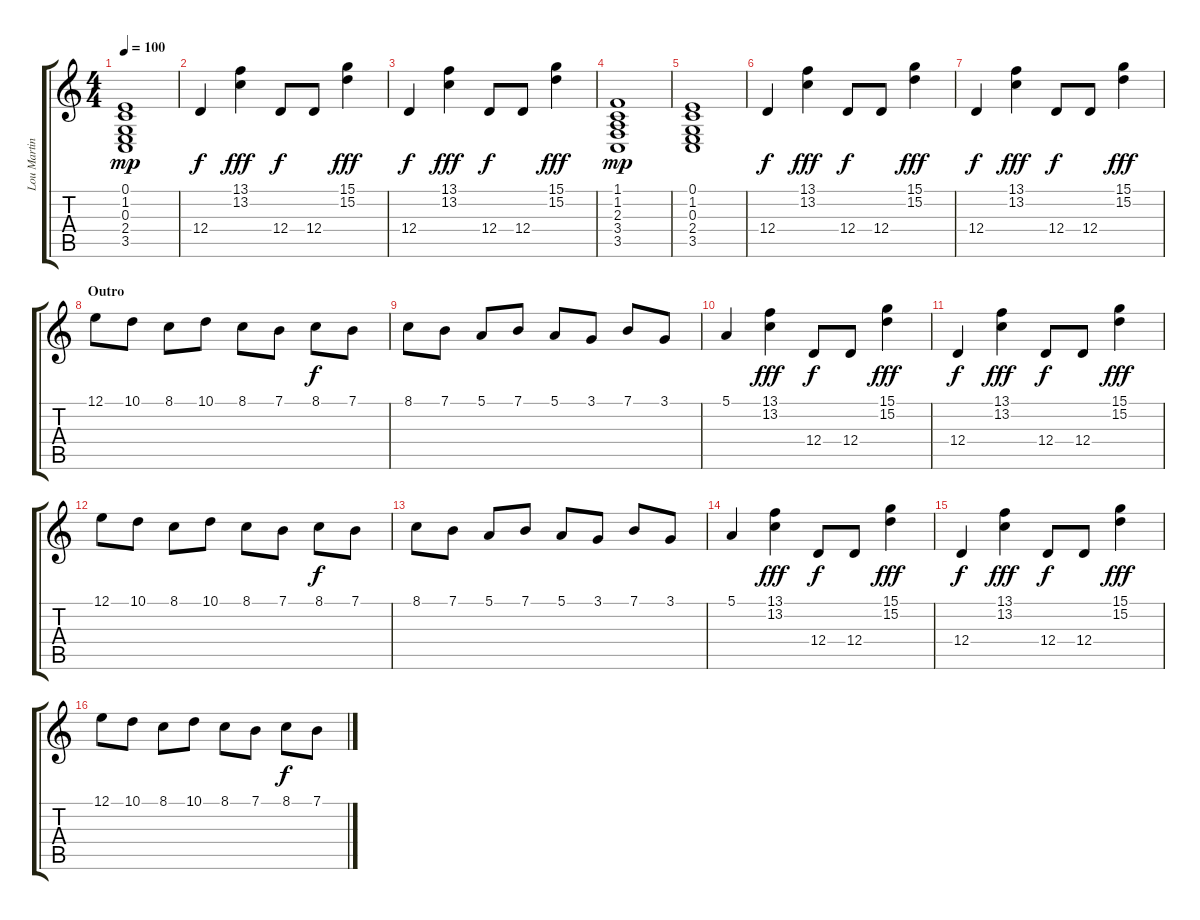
\track ("Lou Martin" "Lou Martin") {instrument rockorgan}
\staff {score tabs}
\tuning (E4 B3 G3 D3 A2 E2) {hide}
\ts (4 4)
\tempo 100
\clef g2
\ks c
(0.1 1.2 0.3 2.4 3.5).1{dy mp} |
12.4.4{dy f} (13.1 13.2).4{dy fff} 12.4.8{dy f} 12.4.8 (15.1 15.2).4{dy fff} |
12.4.4{dy f} (13.1 13.2).4{dy fff} 12.4.8{dy f} 12.4.8 (15.1 15.2).4{dy fff} |
(1.1 1.2 2.3 3.4 3.5).1{dy mp} |
(0.1 1.2 0.3 2.4 3.5).1 |
12.4.4{dy f} (13.1 13.2).4{dy fff} 12.4.8{dy f} 12.4.8 (15.1 15.2).4{dy fff} |
12.4.4{dy f} (13.1 13.2).4{dy fff} 12.4.8{dy f} 12.4.8 (15.1 15.2).4{dy fff} |
\section ("" "Outro")
12.1.8{volume 16 instrument synthstrings1} 10.1.8 8.1.8 10.1.8 8.1.8 7.1.8 8.1.8{dy f} 7.1.8 |
8.1.8 7.1.8 5.1.8 7.1.8 5.1.8 3.1.8 7.1.8 3.1.8 |
5.1.4 (13.1 13.2).4{dy fff volume 10 instrument rockorgan} 12.4.8{dy f} 12.4.8 (15.1 15.2).4{dy fff} |
12.4.4{dy f} (13.1 13.2).4{dy fff} 12.4.8{dy f} 12.4.8 (15.1 15.2).4{dy fff} |
12.1.8{volume 16 instrument synthstrings1} 10.1.8 8.1.8 10.1.8 8.1.8 7.1.8 8.1.8{dy f} 7.1.8 |
8.1.8 7.1.8 5.1.8 7.1.8 5.1.8 3.1.8 7.1.8 3.1.8 |
5.1.4 (13.1 13.2).4{dy fff volume 10 instrument rockorgan} 12.4.8{dy f} 12.4.8 (15.1 15.2).4{dy fff} |
12.4.4{dy f} (13.1 13.2).4{dy fff} 12.4.8{dy f} 12.4.8 (15.1 15.2).4{dy fff} |
12.1.8{volume 16 instrument synthstrings1} 10.1.8 8.1.8 10.1.8 8.1.8 7.1.8 8.1.8{dy f} 7.1.8
